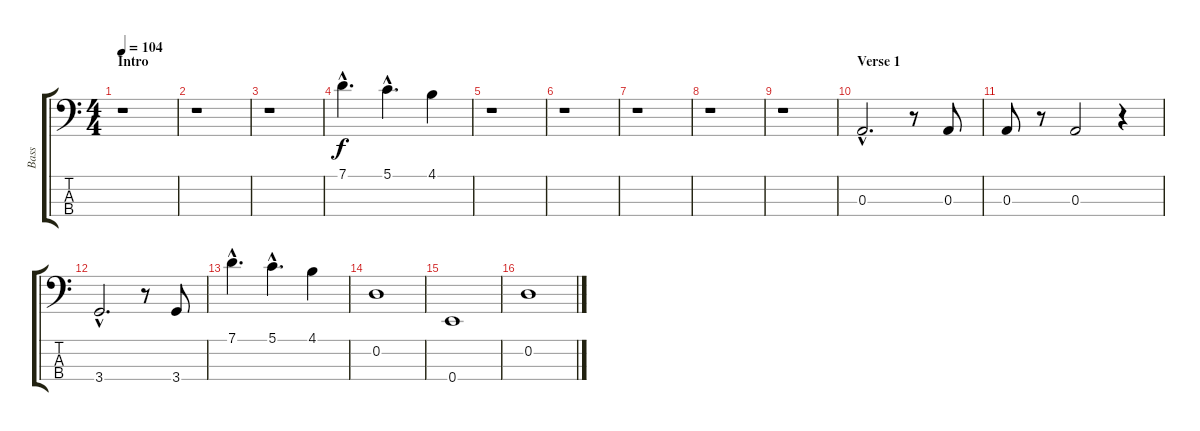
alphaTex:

\track ("Bass" "Bass") {instrument electricbassfinger}
\staff {score tabs}
\tuning (G2 D2 A1 E1) {hide}
\ts (4 4)
\section ("" "Intro")
\tempo 104
\clef f4
\ks c
r.1{dy f instrument electricbassfinger} |
r.1 |
r.1 |
7.1{hac}.4{d} 5.1{hac}.4{d} 4.1.4 |
r.1 |
r.1 |
r.1 |
r.1 |
r.1 |
\section ("" "Verse 1")
0.3{hac}.2{d} r.8 0.3.8 |
0.3.8 r.8 0.3.2 r.4 |
3.4{hac}.2{d} r.8 3.4.8 |
7.1{hac}.4{d} 5.1{hac}.4{d} 4.1.4 |
0.2.1 |
0.4.1 |
0.2.1
